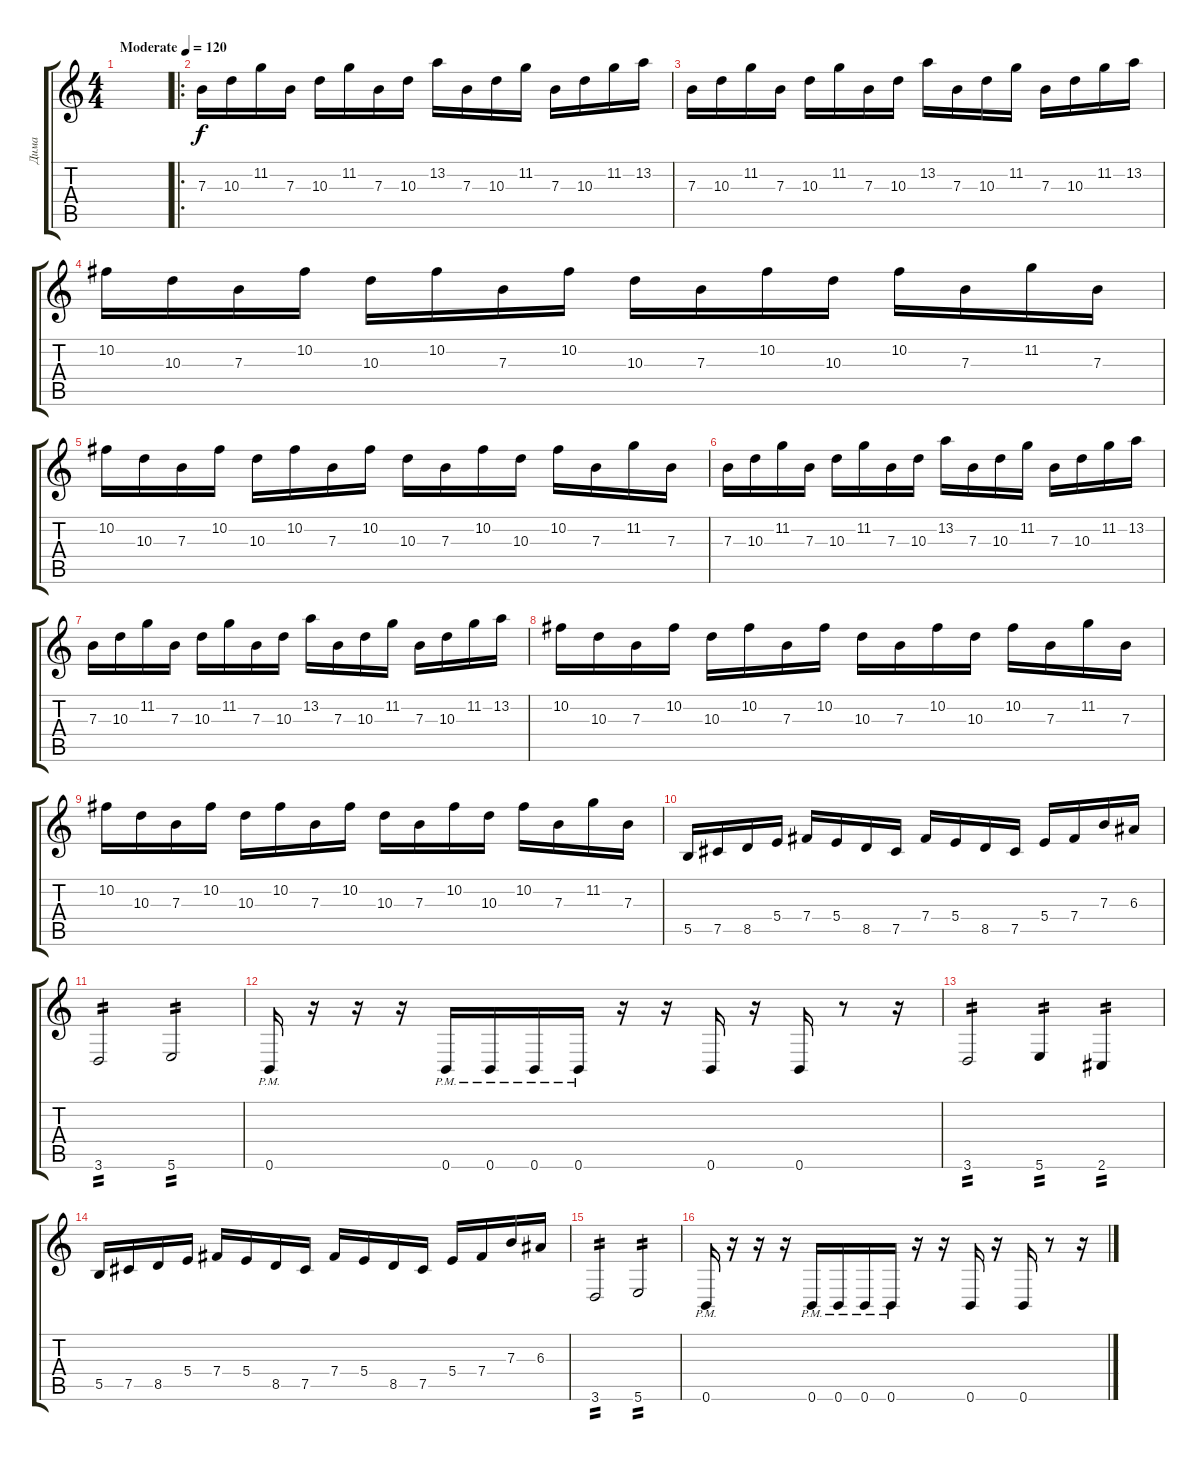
\track ("Дима" "Дима") {instrument distortionguitar}
\staff {score tabs}
\tuning (Db4 Ab3 E3 B2 Gb2 B1) {hide}
\ts (4 4)
\tempo (120 "Moderate")
\clef g2
\ks c
|
\ro
7.3.16 10.3.16 11.2.16 7.3.16 10.3.16 11.2.16 7.3.16 10.3.16 13.2.16 7.3.16 10.3.16 11.2.16 7.3.16 10.3.16 11.2.16 13.2.16 |
7.3.16 10.3.16 11.2.16 7.3.16 10.3.16 11.2.16 7.3.16 10.3.16 13.2.16 7.3.16 10.3.16 11.2.16 7.3.16 10.3.16 11.2.16 13.2.16 |
10.2.16 10.3.16 7.3.16 10.2.16 10.3.16 10.2.16 7.3.16 10.2.16 10.3.16 7.3.16 10.2.16 10.3.16 10.2.16 7.3.16 11.2.16 7.3.16 |
10.2.16 10.3.16 7.3.16 10.2.16 10.3.16 10.2.16 7.3.16 10.2.16 10.3.16 7.3.16 10.2.16 10.3.16 10.2.16 7.3.16 11.2.16 7.3.16 |
7.3.16 10.3.16 11.2.16 7.3.16 10.3.16 11.2.16 7.3.16 10.3.16 13.2.16 7.3.16 10.3.16 11.2.16 7.3.16 10.3.16 11.2.16 13.2.16 |
7.3.16 10.3.16 11.2.16 7.3.16 10.3.16 11.2.16 7.3.16 10.3.16 13.2.16 7.3.16 10.3.16 11.2.16 7.3.16 10.3.16 11.2.16 13.2.16 |
10.2.16 10.3.16 7.3.16 10.2.16 10.3.16 10.2.16 7.3.16 10.2.16 10.3.16 7.3.16 10.2.16 10.3.16 10.2.16 7.3.16 11.2.16 7.3.16 |
10.2.16 10.3.16 7.3.16 10.2.16 10.3.16 10.2.16 7.3.16 10.2.16 10.3.16 7.3.16 10.2.16 10.3.16 10.2.16 7.3.16 11.2.16 7.3.16 |
5.5.16 7.5.16 8.5.16 5.4.16 7.4.16 5.4.16 8.5.16 7.5.16 7.4.16 5.4.16 8.5.16 7.5.16 5.4.16 7.4.16 7.3.16 6.3.16 |
3.6.2{tp 2} 5.6.2{tp 2} |
0.6{pm}.16 r.16 r.16 r.16 0.6{pm}.16 0.6{pm}.16 0.6{pm}.16 0.6{pm}.16 r.16 r.16 0.6.16 r.16 0.6.16 r.8 r.16 |
3.6.2{tp 2} 5.6.4{tp 2} 2.6.4{tp 2} |
5.5.16 7.5.16 8.5.16 5.4.16 7.4.16 5.4.16 8.5.16 7.5.16 7.4.16 5.4.16 8.5.16 7.5.16 5.4.16 7.4.16 7.3.16 6.3.16 |
3.6.2{tp 2} 5.6.2{tp 2} |
0.6{pm}.16 r.16 r.16 r.16 0.6{pm}.16 0.6{pm}.16 0.6{pm}.16 0.6{pm}.16 r.16 r.16 0.6.16 r.16 0.6.16 r.8 r.16
